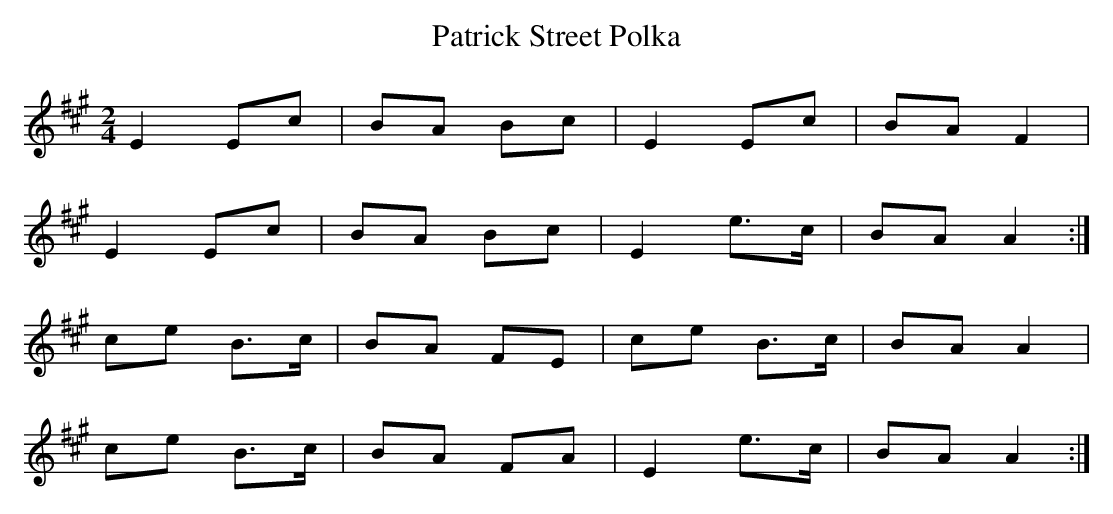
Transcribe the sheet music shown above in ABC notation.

X:1
T: Patrick Street Polka
M: 2/4
L: 1/8
K: A
E2 Ec | BA Bc | E2 Ec | BA F2 |
E2 Ec | BA Bc | E2 e>c | BA A2 :|
ce B>c | BA FE | ce B>c | BA A2 |
ce B>c | BA FA | E2 e>c | BA A2 :|
